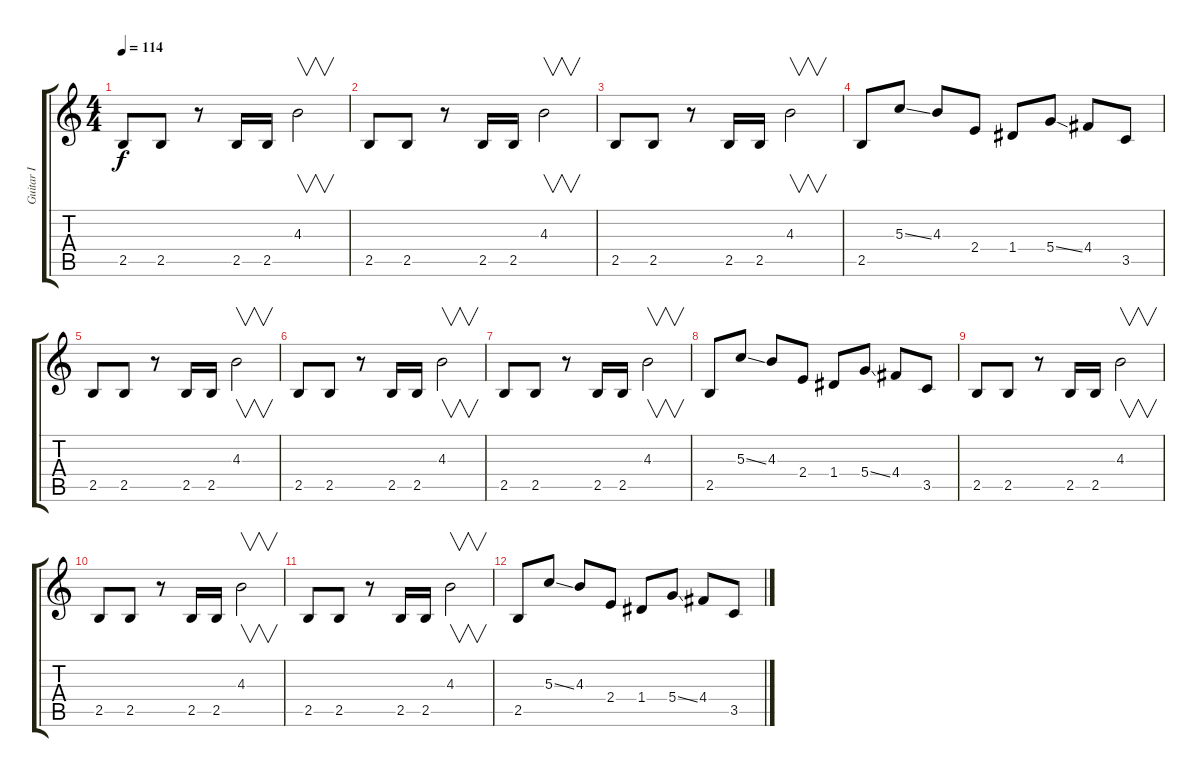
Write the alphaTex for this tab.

\track ("Guitar I" "Guitar I") {instrument overdrivenguitar}
\staff {score tabs}
\tuning (E4 B3 G3 D3 A2 E2) {hide}
\ts (4 4)
\tempo 114
\clef g2
\ks c
2.5.8{dy f} 2.5.8 r.8 2.5.16 2.5.16 4.3.2{v} |
2.5.8 2.5.8 r.8 2.5.16 2.5.16 4.3.2{v} |
2.5.8 2.5.8 r.8 2.5.16 2.5.16 4.3.2{v} |
2.5.8{volume 5} 5.3{ss}.8 4.3.8 2.4.8 1.4.8 5.4{ss}.8 4.4.8 3.5.8 |
2.5.8 2.5.8 r.8 2.5.16 2.5.16 4.3.2{v} |
2.5.8 2.5.8 r.8 2.5.16 2.5.16 4.3.2{v} |
2.5.8 2.5.8 r.8 2.5.16 2.5.16 4.3.2{v} |
2.5.8 5.3{ss}.8 4.3.8 2.4.8 1.4.8 5.4{ss}.8 4.4.8 3.5.8 |
2.5.8{volume 0} 2.5.8 r.8 2.5.16 2.5.16 4.3.2{v} |
2.5.8 2.5.8 r.8 2.5.16 2.5.16 4.3.2{v} |
2.5.8 2.5.8 r.8 2.5.16 2.5.16 4.3.2{v} |
2.5.8 5.3{ss}.8 4.3.8 2.4.8 1.4.8 5.4{ss}.8 4.4.8 3.5.8
